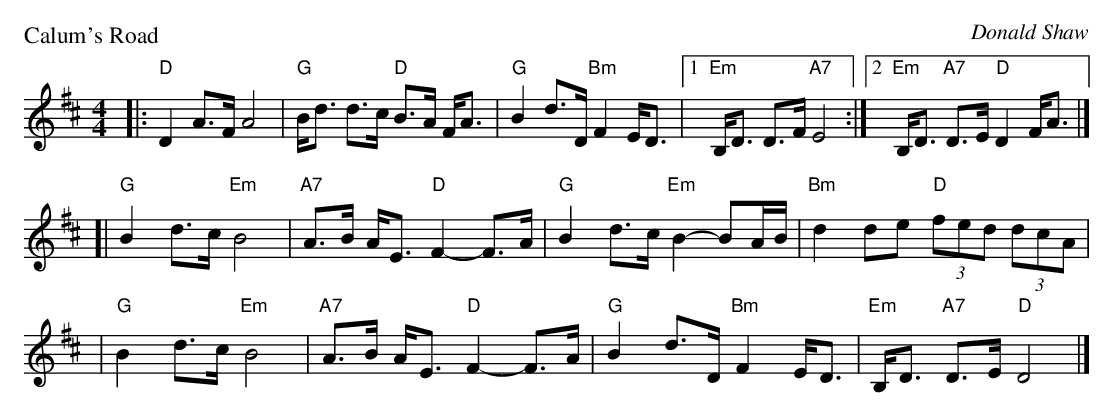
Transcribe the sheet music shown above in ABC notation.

X:1
P: Calum's Road
C:Donald Shaw
M:4/4
L:1/8
K:D
|: "D"D2 A>F A4 | "G"B<d d>c "D"B>A F<A | "G"B2 d>D "Bm"F2 E<D |1 "Em"B,<D D>F "A7"E4 :|2 "Em"B,<D "A7"D>E "D"D2 F<A |]
[|"G"B2 d>c "Em"B4 | "A7"A>B A<E "D"F2- F>A \
| "G"B2 d>c "Em"B2- BA/B/ | "Bm"d2 de "D"(3fed (3dcA |
| "G"B2 d>c "Em"B4 | "A7"A>B A<E "D"F2- F>A \
| "G"B2 d>D "Bm"F2 E<D | "Em"B,<D "A7"D>E "D"D4 |]
